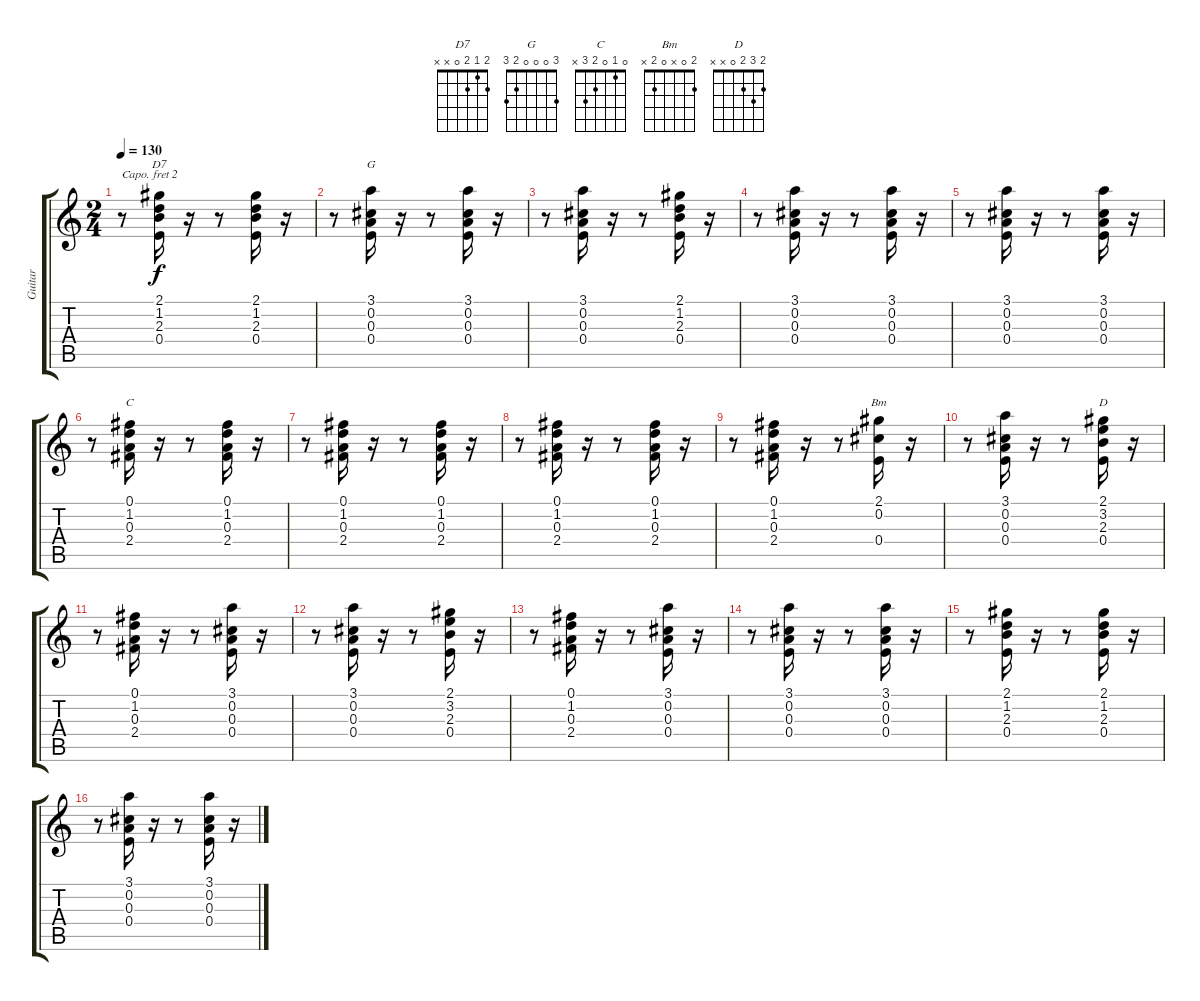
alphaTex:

\track ("Guitar" "Guitar") {instrument acousticguitarnylon}
\staff {score tabs}
\capo 2
\tuning (E4 B3 G3 D3 A2 E2) {hide}
\chord ("D7" 2 1 2 0 x x)
\chord ("G" 3 0 0 0 2 3)
\chord ("C" 0 1 0 2 3 x)
\chord ("Bm" 2 0 x 0 2 x)
\chord ("D" 2 3 2 0 x x)
\ts (2 4)
\tempo 130
\clef g2
\ks c
r.8{dy f} (2.1 1.2 2.3 0.4).16{ch "D7"} r.16 r.8 (2.1 1.2 2.3 0.4).16 r.16 |
r.8 (3.1 0.2 0.3 0.4).16{ch "G"} r.16 r.8 (3.1 0.2 0.3 0.4).16 r.16 |
r.8 (3.1 0.2 0.3 0.4).16 r.16 r.8 (2.1 1.2 2.3 0.4).16 r.16 |
r.8 (3.1 0.2 0.3 0.4).16 r.16 r.8 (3.1 0.2 0.3 0.4).16 r.16 |
r.8 (3.1 0.2 0.3 0.4).16 r.16 r.8 (3.1 0.2 0.3 0.4).16 r.16 |
r.8 (0.1 1.2 0.3 2.4).16{ch "C"} r.16 r.8 (0.1 1.2 0.3 2.4).16 r.16 |
r.8 (0.1 1.2 0.3 2.4).16 r.16 r.8 (0.1 1.2 0.3 2.4).16 r.16 |
r.8 (0.1 1.2 0.3 2.4).16 r.16 r.8 (0.1 1.2 0.3 2.4).16 r.16 |
r.8 (0.1 1.2 0.3 2.4).16 r.16 r.8 (2.1 0.2 0.4).16{ch "Bm"} r.16 |
r.8 (3.1 0.2 0.3 0.4).16 r.16 r.8 (2.1 3.2 2.3 0.4).16{ch "D"} r.16 |
r.8 (0.1 1.2 0.3 2.4).16 r.16 r.8 (3.1 0.2 0.3 0.4).16 r.16 |
r.8 (3.1 0.2 0.3 0.4).16 r.16 r.8 (2.1 3.2 2.3 0.4).16 r.16 |
r.8 (0.1 1.2 0.3 2.4).16 r.16 r.8 (3.1 0.2 0.3 0.4).16 r.16 |
r.8 (3.1 0.2 0.3 0.4).16 r.16 r.8 (3.1 0.2 0.3 0.4).16 r.16 |
r.8 (2.1 1.2 2.3 0.4).16 r.16 r.8 (2.1 1.2 2.3 0.4).16 r.16 |
r.8 (3.1 0.2 0.3 0.4).16 r.16 r.8 (3.1 0.2 0.3 0.4).16 r.16
